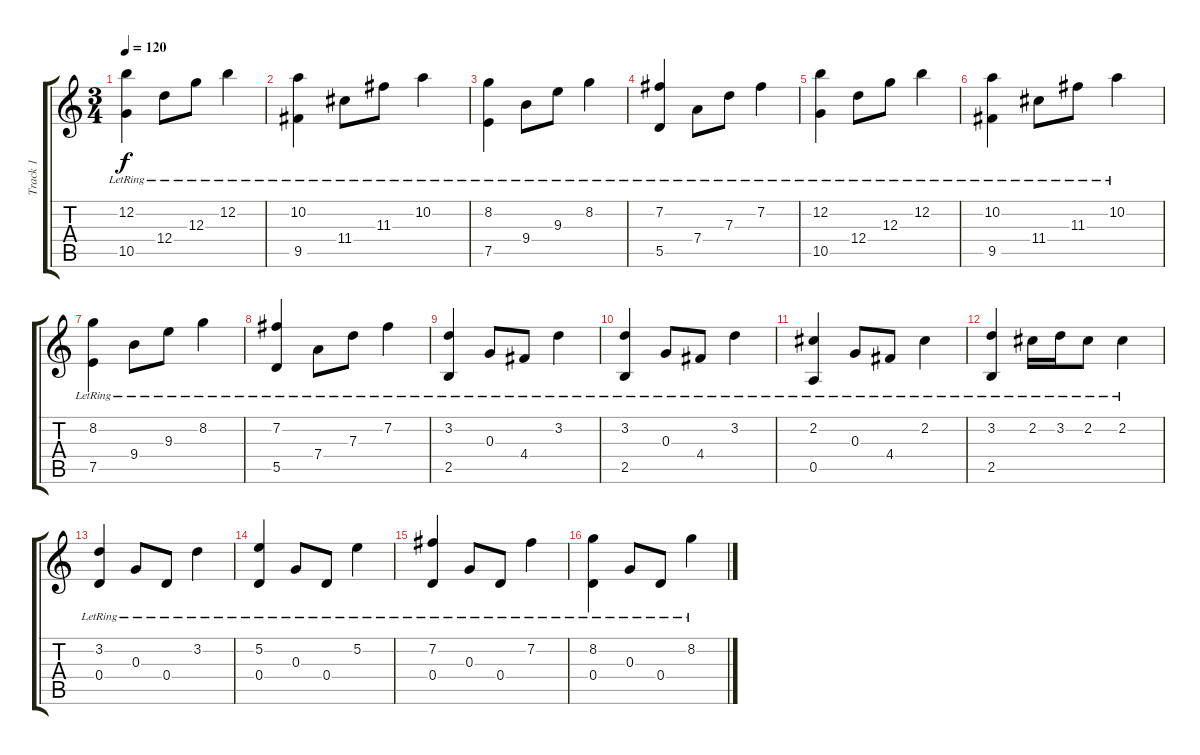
\track ("Track 1" "Track 1") {instrument acousticguitarsteel}
\staff {score tabs}
\tuning (E4 B3 G3 D3 A2 E2) {hide}
\ts (3 4)
\tempo 120
\clef g2
\ks c
(12.2{lr} 10.5{lr}).4{dy f} 12.4{lr}.8 12.3{lr}.8 12.2{lr}.4 |
(10.2{lr} 9.5{lr}).4 11.4{lr}.8 11.3{lr}.8 10.2{lr}.4 |
(8.2{lr} 7.5{lr}).4 9.4{lr}.8 9.3{lr}.8 8.2{lr}.4 |
(7.2{lr} 5.5{lr}).4 7.4{lr}.8 7.3{lr}.8 7.2{lr}.4 |
(12.2{lr} 10.5{lr}).4 12.4{lr}.8 12.3{lr}.8 12.2{lr}.4 |
(10.2{lr} 9.5{lr}).4 11.4{lr}.8 11.3{lr}.8 10.2{lr}.4 |
(8.2{lr} 7.5{lr}).4 9.4{lr}.8 9.3{lr}.8 8.2{lr}.4 |
(7.2{lr} 5.5{lr}).4 7.4{lr}.8 7.3{lr}.8 7.2{lr}.4 |
(3.2{lr} 2.5{lr}).4 0.3{lr}.8 4.4{lr}.8 3.2{lr}.4 |
(3.2{lr} 2.5{lr}).4 0.3{lr}.8 4.4{lr}.8 3.2{lr}.4 |
(2.2{lr} 0.5{lr}).4 0.3{lr}.8 4.4{lr}.8 2.2{lr}.4 |
(3.2{lr} 2.5{lr}).4 2.2{lr}.16 3.2{lr}.16 2.2{lr}.8 2.2{lr}.4 |
(3.2{lr} 0.4{lr}).4 0.3{lr}.8 0.4{lr}.8 3.2{lr}.4 |
(5.2{lr} 0.4{lr}).4 0.3{lr}.8 0.4{lr}.8 5.2{lr}.4 |
(7.2{lr} 0.4{lr}).4 0.3{lr}.8 0.4{lr}.8 7.2{lr}.4 |
(8.2{lr} 0.4{lr}).4 0.3{lr}.8 0.4{lr}.8 8.2{lr}.4
